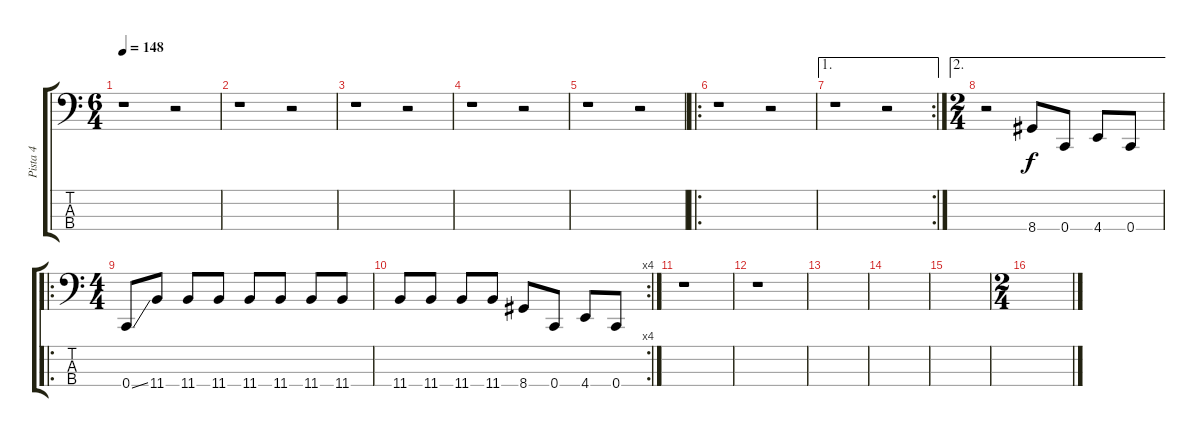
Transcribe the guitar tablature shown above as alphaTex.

\track ("Pista 4" "Pista 4") {instrument electricbassfinger}
\staff {score tabs}
\tuning (F2 C2 G1 C1) {hide}
\ts (6 4)
\tempo 148
\clef f4
\ks c
r.1{dy f instrument electricbassfinger} r.2 |
r.1 r.2 |
r.1 r.2 |
r.1 r.2 |
r.1 r.2 |
\ro
r.1 r.2 |
\ae 1
\rc 2
r.1 r.2 |
\ae 2
\ts (2 4)
r.2 8.4.8 0.4.8 4.4.8 0.4.8 |
\ro
\ts (4 4)
0.4{ss}.8 11.4.8 11.4.8 11.4.8 11.4.8 11.4.8 11.4.8 11.4.8 |
\rc 4
11.4.8 11.4.8 11.4.8 11.4.8 8.4.8 0.4.8 4.4.8 0.4.8 |
r.1 |
r.1 |
|
|
|
\ts (2 4)
